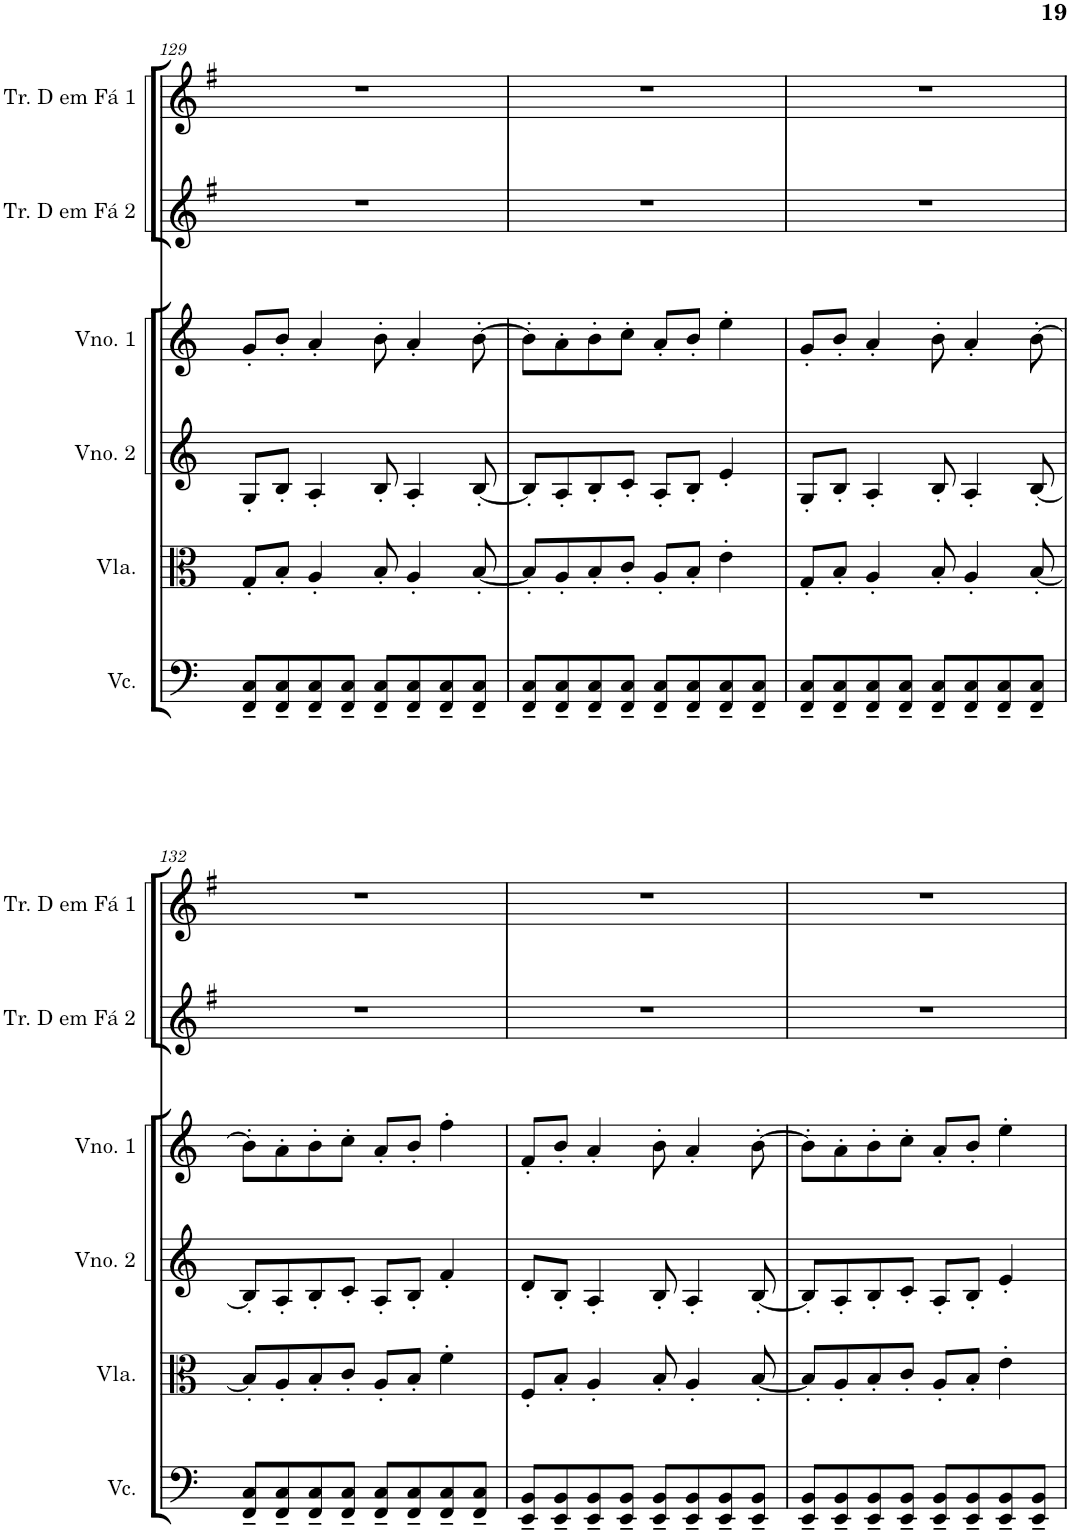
**kern	**kern	**kern	**kern	**kern	**kern
*part6	*part5	*part4	*part3	*part2	*part1
*staff6	*staff5	*staff4	*staff3	*staff2	*staff1
*I"Violoncelo	*I"Viola	*I"Violino 2	*I"Violino 1	*I"Trompa em Fá 2	*I"Trompa em Fá 1
*I'Vc.	*I'Vla.	*I'Vno. 2	*I'Vno. 1	*	*
!!LO:PB:g=z
*clefF4	*clefC3	*clefG2	*clefG2	*clefG2	*clefG2
*	*	*	*	*Trd4c7	*Trd4c7
*k[]	*k[]	*k[]	*k[]	*k[f#]	*k[f#]
*M4/4	*M4/4	*M4/4	*M4/4	*M4/4	*M4/4
=129	=129	=129	=129	=129	=129
8FF/~ 8C/~L	8G'/L	8G'/L	8g'/L	1r	1r
8FF/~ 8C/~	8B'/J	8B'/J	8b'/J	.	.
8FF/~ 8C/~	4A'/	4A'/	4a'/	.	.
8FF/~ 8C/~J	.	.	.	.	.
8FF/~ 8C/~L	8B'/	8B'/	8b'\	.	.
8FF/~ 8C/~	4A'/	4A'/	4a'/	.	.
8FF/~ 8C/~	.	.	.	.	.
8FF/~ 8C/~J	[8B'/	[8B'/	[8b'\	.	.
=130	=130	=130	=130	=130	=130
8FF/~ 8C/~L	8B'/L]	8B'/L]	8b'\L]	1r	1r
8FF/~ 8C/~	8A'/	8A'/	8a'\	.	.
8FF/~ 8C/~	8B'/	8B'/	8b'\	.	.
8FF/~ 8C/~J	8c'/J	8c'/J	8cc'\J	.	.
8FF/~ 8C/~L	8A'/L	8A'/L	8a'/L	.	.
8FF/~ 8C/~	8B'/J	8B'/J	8b'/J	.	.
8FF/~ 8C/~	4e'\	4e'/	4ee'\	.	.
8FF/~ 8C/~J	.	.	.	.	.
=131	=131	=131	=131	=131	=131
8FF/~ 8C/~L	8G'/L	8G'/L	8g'/L	1r	1r
8FF/~ 8C/~	8B'/J	8B'/J	8b'/J	.	.
8FF/~ 8C/~	4A'/	4A'/	4a'/	.	.
8FF/~ 8C/~J	.	.	.	.	.
8FF/~ 8C/~L	8B'/	8B'/	8b'\	.	.
8FF/~ 8C/~	4A'/	4A'/	4a'/	.	.
8FF/~ 8C/~	.	.	.	.	.
8FF/~ 8C/~J	[8B'/	[8B'/	[8b'\	.	.
!!LO:LB:g=z
=132	=132	=132	=132	=132	=132
8FF/~ 8C/~L	8B'/L]	8B'/L]	8b'\L]	1r	1r
8FF/~ 8C/~	8A'/	8A'/	8a'\	.	.
8FF/~ 8C/~	8B'/	8B'/	8b'\	.	.
8FF/~ 8C/~J	8c'/J	8c'/J	8cc'\J	.	.
8FF/~ 8C/~L	8A'/L	8A'/L	8a'/L	.	.
8FF/~ 8C/~	8B'/J	8B'/J	8b'/J	.	.
8FF/~ 8C/~	4f'\	4f'/	4ff'\	.	.
8FF/~ 8C/~J	.	.	.	.	.
=133	=133	=133	=133	=133	=133
8EE/~ 8BB/~L	8F'/L	8d'/L	8f'/L	1r	1r
8EE/~ 8BB/~	8B'/J	8B'/J	8b'/J	.	.
8EE/~ 8BB/~	4A'/	4A'/	4a'/	.	.
8EE/~ 8BB/~J	.	.	.	.	.
8EE/~ 8BB/~L	8B'/	8B'/	8b'\	.	.
8EE/~ 8BB/~	4A'/	4A'/	4a'/	.	.
8EE/~ 8BB/~	.	.	.	.	.
8EE/~ 8BB/~J	[8B'/	[8B'/	[8b'\	.	.
=134	=134	=134	=134	=134	=134
8EE/~ 8BB/~L	8B'/L]	8B'/L]	8b'\L]	1r	1r
8EE/~ 8BB/~	8A'/	8A'/	8a'\	.	.
8EE/~ 8BB/~	8B'/	8B'/	8b'\	.	.
8EE/~ 8BB/~J	8c'/J	8c'/J	8cc'\J	.	.
8EE/~ 8BB/~L	8A'/L	8A'/L	8a'/L	.	.
8EE/~ 8BB/~	8B'/J	8B'/J	8b'/J	.	.
8EE/~ 8BB/~	4e'\	4e'/	4ee'\	.	.
8EE/~ 8BB/~J	.	.	.	.	.
=	=	=	=	=	=
*-	*-	*-	*-	*-	*-
